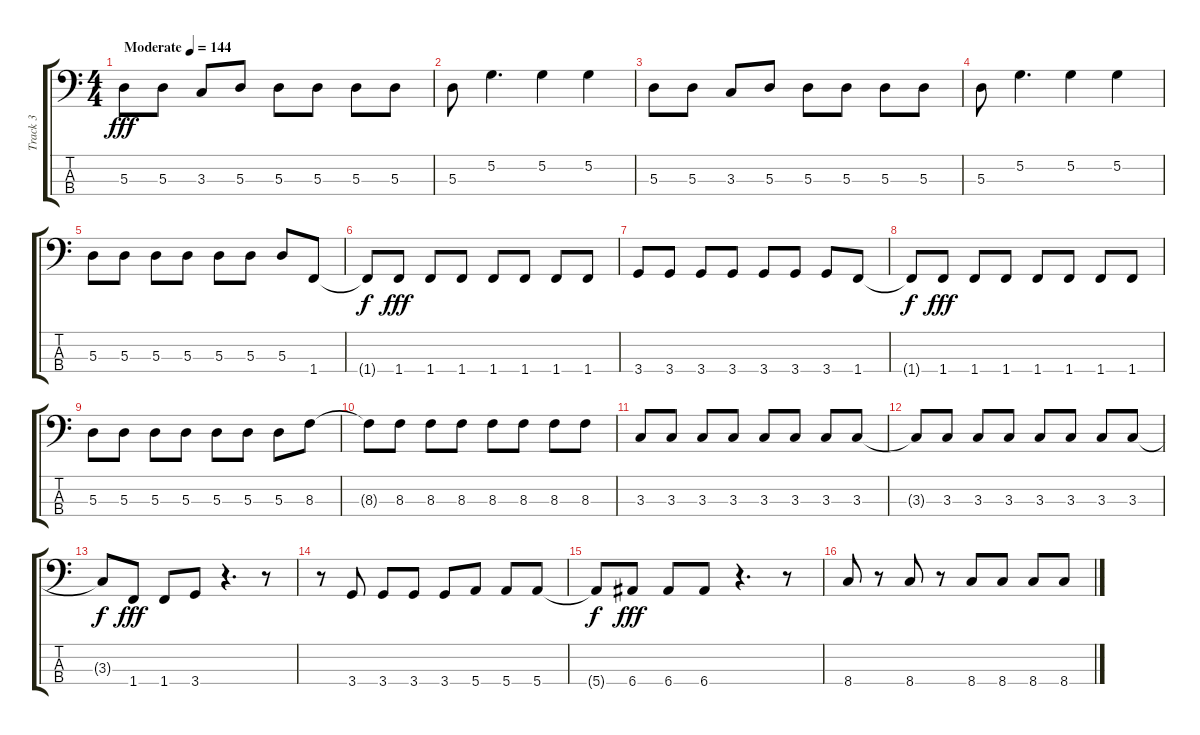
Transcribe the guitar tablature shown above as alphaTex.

\track ("Track 3" "Track 3") {instrument electricbassfinger}
\staff {score tabs}
\tuning (G2 D2 A1 E1) {hide}
\ts (4 4)
\tempo (144 "Moderate")
\clef f4
\ks c
5.3.8{dy fff instrument electricbassfinger} 5.3.8 3.3.8 5.3.8 5.3.8 5.3.8 5.3.8 5.3.8 |
5.3.8 5.2.4{d} 5.2.4 5.2.4 |
5.3.8 5.3.8 3.3.8 5.3.8 5.3.8 5.3.8 5.3.8 5.3.8 |
5.3.8 5.2.4{d} 5.2.4 5.2.4 |
5.3.8 5.3.8 5.3.8 5.3.8 5.3.8 5.3.8 5.3.8 1.4.8 |
1.4{t}.8{dy f} 1.4.8{dy fff} 1.4.8 1.4.8 1.4.8 1.4.8 1.4.8 1.4.8 |
3.4.8 3.4.8 3.4.8 3.4.8 3.4.8 3.4.8 3.4.8 1.4.8 |
1.4{t}.8{dy f} 1.4.8{dy fff} 1.4.8 1.4.8 1.4.8 1.4.8 1.4.8 1.4.8 |
5.3.8 5.3.8 5.3.8 5.3.8 5.3.8 5.3.8 5.3.8 8.3.8 |
8.3{t}.8 8.3.8 8.3.8 8.3.8 8.3.8 8.3.8 8.3.8 8.3.8 |
3.3.8 3.3.8 3.3.8 3.3.8 3.3.8 3.3.8 3.3.8 3.3.8 |
3.3{t}.8 3.3.8 3.3.8 3.3.8 3.3.8 3.3.8 3.3.8 3.3.8 |
3.3{t}.8{dy f} 1.4.8{dy fff} 1.4.8 3.4.8 r.4{d} r.8 |
r.8 3.4.8 3.4.8 3.4.8 3.4.8 5.4.8 5.4.8 5.4.8 |
5.4{t}.8{dy f} 6.4.8{dy fff} 6.4.8 6.4.8 r.4{d} r.8 |
8.4.8 r.8 8.4.8 r.8 8.4.8 8.4.8 8.4.8 8.4.8
